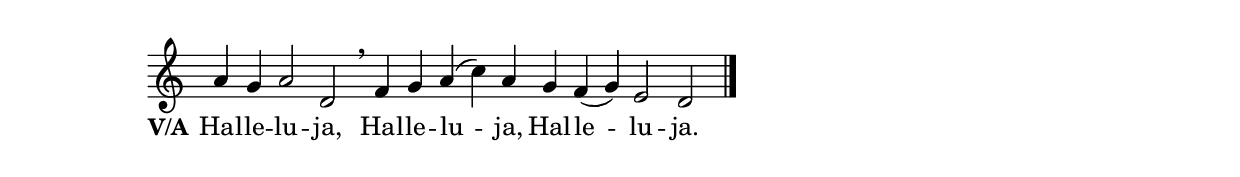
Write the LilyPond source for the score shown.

\version "2.22.2"
\language deutsch

Song.Melody = \relative {
    \key c \major
    \time 9/2
    a'4 g a2 d, \breathe
    f4 g a (c) a g f (g) e2 d \bar "|."
}

Song.Lyrics = \lyricmode {
    \set stanza = "V/A"
    \repeat unfold 2 {Hal -- le -- lu -- ja,} Hal -- le -- lu -- ja.
}

\score {
    <<
    \new Voice = "melody" {\Song.Melody}
    \new Lyrics \lyricsto "melody" {\Song.Lyrics}
  >>
    \layout {
      \context {
        \Score
        \omit BarNumber
      }
      \context{
          \Staff
          \remove "Time_signature_engraver"
      }
  }
}
